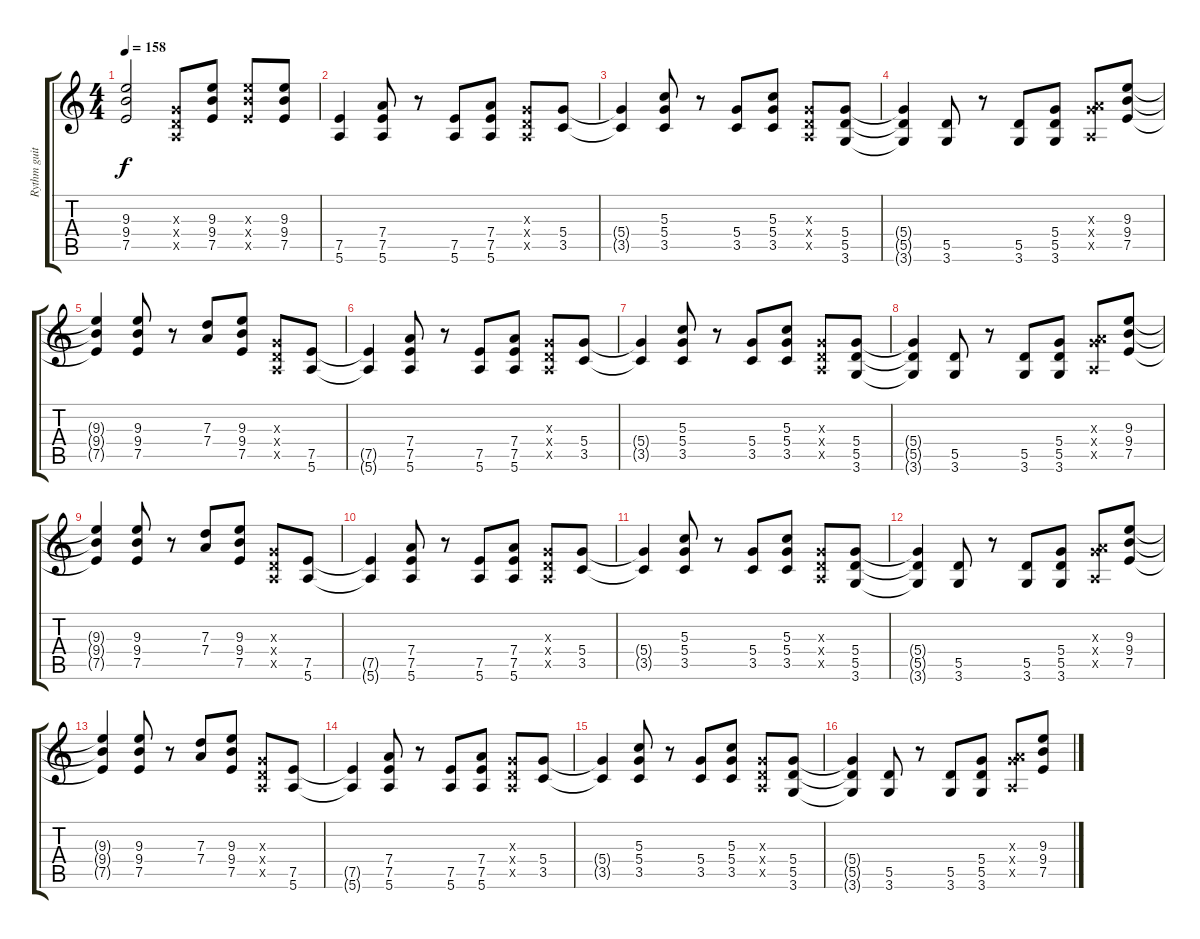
\track ("Rythm guitar" "Rythm guit") {instrument overdrivenguitar}
\staff {score tabs}
\tuning (E4 B3 G3 D3 A2 E2) {hide}
\ts (4 4)
\tempo 158
\clef g2
\ks c
(9.3 9.4 7.5).2{dy f} (0.3{x} 0.4{x} 0.5{x}).8 (9.3 9.4 7.5).8 (9.3{x} 9.4{x} 7.5{x}).8 (9.3 9.4 7.5).8 |
(7.5 5.6).4 (7.4 7.5 5.6).8 r.8 (7.5 5.6).8 (7.4 7.5 5.6).8 (0.3{x} 0.4{x} 0.5{x}).8 (5.4 3.5).8 |
(5.4{t} 3.5{t}).4 (5.3 5.4 3.5).8 r.8 (5.4 3.5).8 (5.3 5.4 3.5).8 (0.3{x} 0.4{x} 0.5{x}).8 (5.4 5.5 3.6).8 |
(5.4{t} 5.5{t} 3.6{t}).4 (5.5 3.6).8 r.8 (5.5 3.6).8 (5.4 5.5 3.6).8 (0.3{x} 7.4{x} 0.5{x}).8 (9.3 9.4 7.5).8 |
(9.3{t} 9.4{t} 7.5{t}).4 (9.3 9.4 7.5).8 r.8 (7.3 7.4).8 (9.3 9.4 7.5).8 (0.3{x} 0.4{x} 0.5{x}).8 (7.5 5.6).8 |
(7.5{t} 5.6{t}).4 (7.4 7.5 5.6).8 r.8 (7.5 5.6).8 (7.4 7.5 5.6).8 (0.3{x} 0.4{x} 0.5{x}).8 (5.4 3.5).8 |
(5.4{t} 3.5{t}).4 (5.3 5.4 3.5).8 r.8 (5.4 3.5).8 (5.3 5.4 3.5).8 (0.3{x} 0.4{x} 0.5{x}).8 (5.4 5.5 3.6).8 |
(5.4{t} 5.5{t} 3.6{t}).4 (5.5 3.6).8 r.8 (5.5 3.6).8 (5.4 5.5 3.6).8 (0.3{x} 7.4{x} 0.5{x}).8 (9.3 9.4 7.5).8 |
(9.3{t} 9.4{t} 7.5{t}).4 (9.3 9.4 7.5).8 r.8 (7.3 7.4).8 (9.3 9.4 7.5).8 (0.3{x} 0.4{x} 0.5{x}).8 (7.5 5.6).8 |
(7.5{t} 5.6{t}).4 (7.4 7.5 5.6).8 r.8 (7.5 5.6).8 (7.4 7.5 5.6).8 (0.3{x} 0.4{x} 0.5{x}).8 (5.4 3.5).8 |
(5.4{t} 3.5{t}).4 (5.3 5.4 3.5).8 r.8 (5.4 3.5).8 (5.3 5.4 3.5).8 (0.3{x} 0.4{x} 0.5{x}).8 (5.4 5.5 3.6).8 |
(5.4{t} 5.5{t} 3.6{t}).4 (5.5 3.6).8 r.8 (5.5 3.6).8 (5.4 5.5 3.6).8 (0.3{x} 7.4{x} 0.5{x}).8 (9.3 9.4 7.5).8 |
(9.3{t} 9.4{t} 7.5{t}).4 (9.3 9.4 7.5).8 r.8 (7.3 7.4).8 (9.3 9.4 7.5).8 (0.3{x} 0.4{x} 0.5{x}).8 (7.5 5.6).8 |
(7.5{t} 5.6{t}).4 (7.4 7.5 5.6).8 r.8 (7.5 5.6).8 (7.4 7.5 5.6).8 (0.3{x} 0.4{x} 0.5{x}).8 (5.4 3.5).8 |
(5.4{t} 3.5{t}).4 (5.3 5.4 3.5).8 r.8 (5.4 3.5).8 (5.3 5.4 3.5).8 (0.3{x} 0.4{x} 0.5{x}).8 (5.4 5.5 3.6).8 |
(5.4{t} 5.5{t} 3.6{t}).4 (5.5 3.6).8 r.8 (5.5 3.6).8 (5.4 5.5 3.6).8 (0.3{x} 7.4{x} 0.5{x}).8 (9.3 9.4 7.5).8
